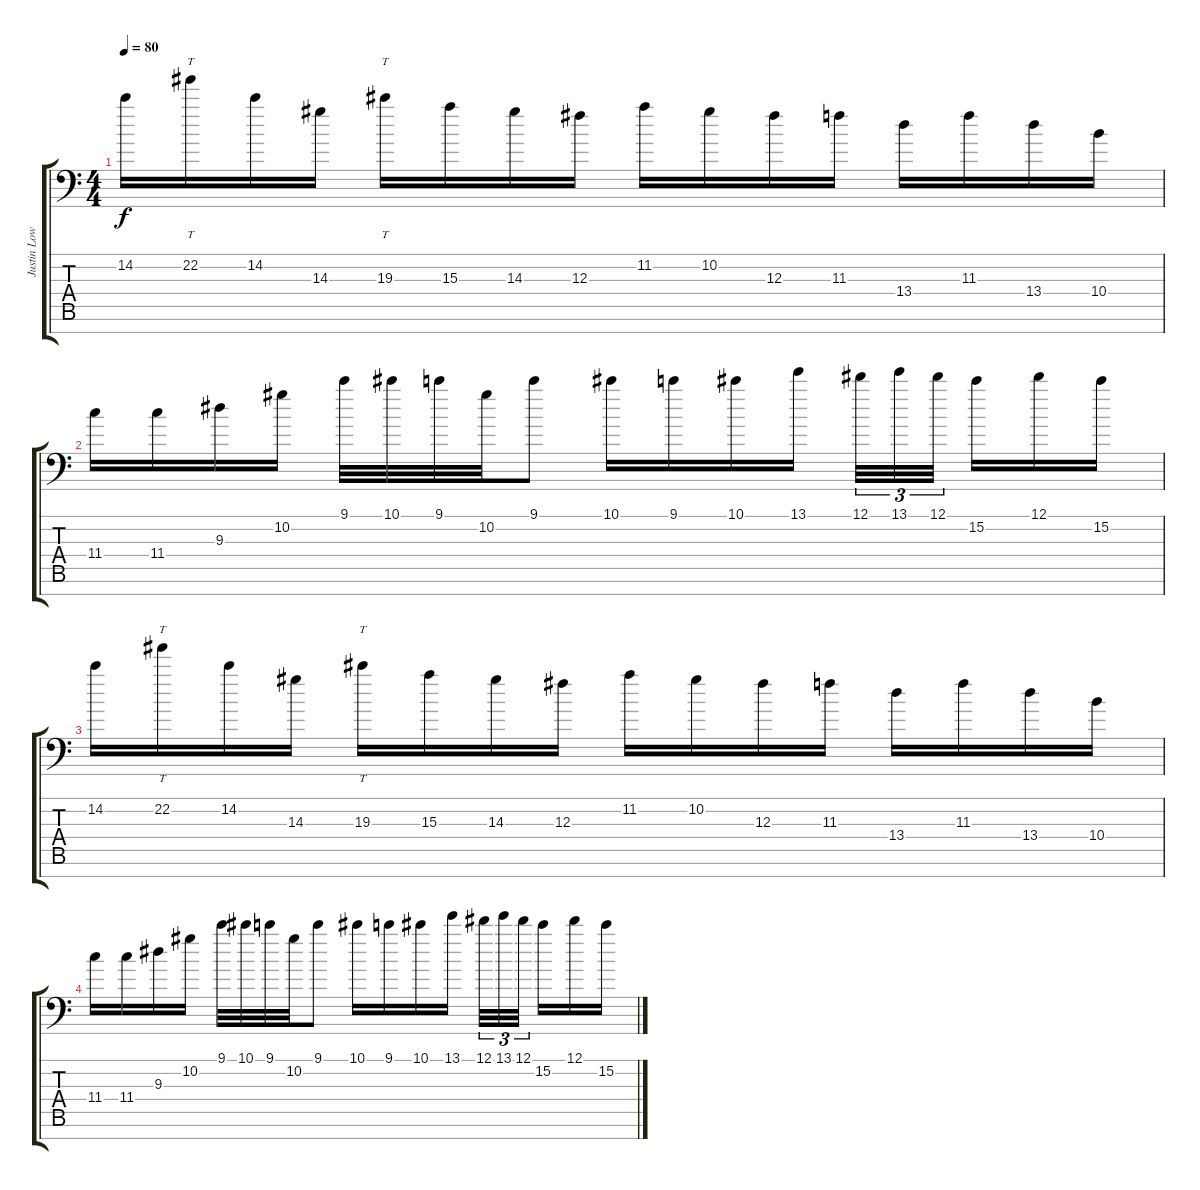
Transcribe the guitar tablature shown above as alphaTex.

\track ("Justin Lowe" "Justin Low") {instrument distortionguitar}
\staff {score tabs}
\tuning (Eb4 Bb3 Gb3 Db3 Ab2 Eb2 F1) {hide}
\ts (4 4)
\tempo 80
\clef f4
\ks c
14.2.16{dy f} 22.2.16{tt} 14.2.16 14.3.16 19.3.16{tt} 15.3.16 14.3.16 12.3.16 11.2.16 10.2.16 12.3.16 11.3.16 13.4.16 11.3.16 13.4.16 10.4.16 |
11.4.16{balance 13} 11.4.16 9.3.16 10.2.16 9.1.32 10.1.32 9.1.32 10.2.32 9.1.8 10.1.16 9.1.16 10.1.16 13.1.16 12.1.32{tu (3 2)} 13.1.32{tu (3 2)} 12.1.32{tu (3 2) beam splitsecondary} 15.2.16 12.1.16 15.2.16 |
14.2.16 22.2.16{tt} 14.2.16 14.3.16 19.3.16{tt} 15.3.16 14.3.16 12.3.16 11.2.16 10.2.16 12.3.16 11.3.16 13.4.16 11.3.16 13.4.16 10.4.16 |
11.4.16 11.4.16 9.3.16 10.2.16 9.1.32 10.1.32 9.1.32 10.2.32 9.1.8 10.1.16 9.1.16 10.1.16 13.1.16 12.1.32{tu (3 2)} 13.1.32{tu (3 2)} 12.1.32{tu (3 2) beam splitsecondary} 15.2.16 12.1.16 15.2.16
